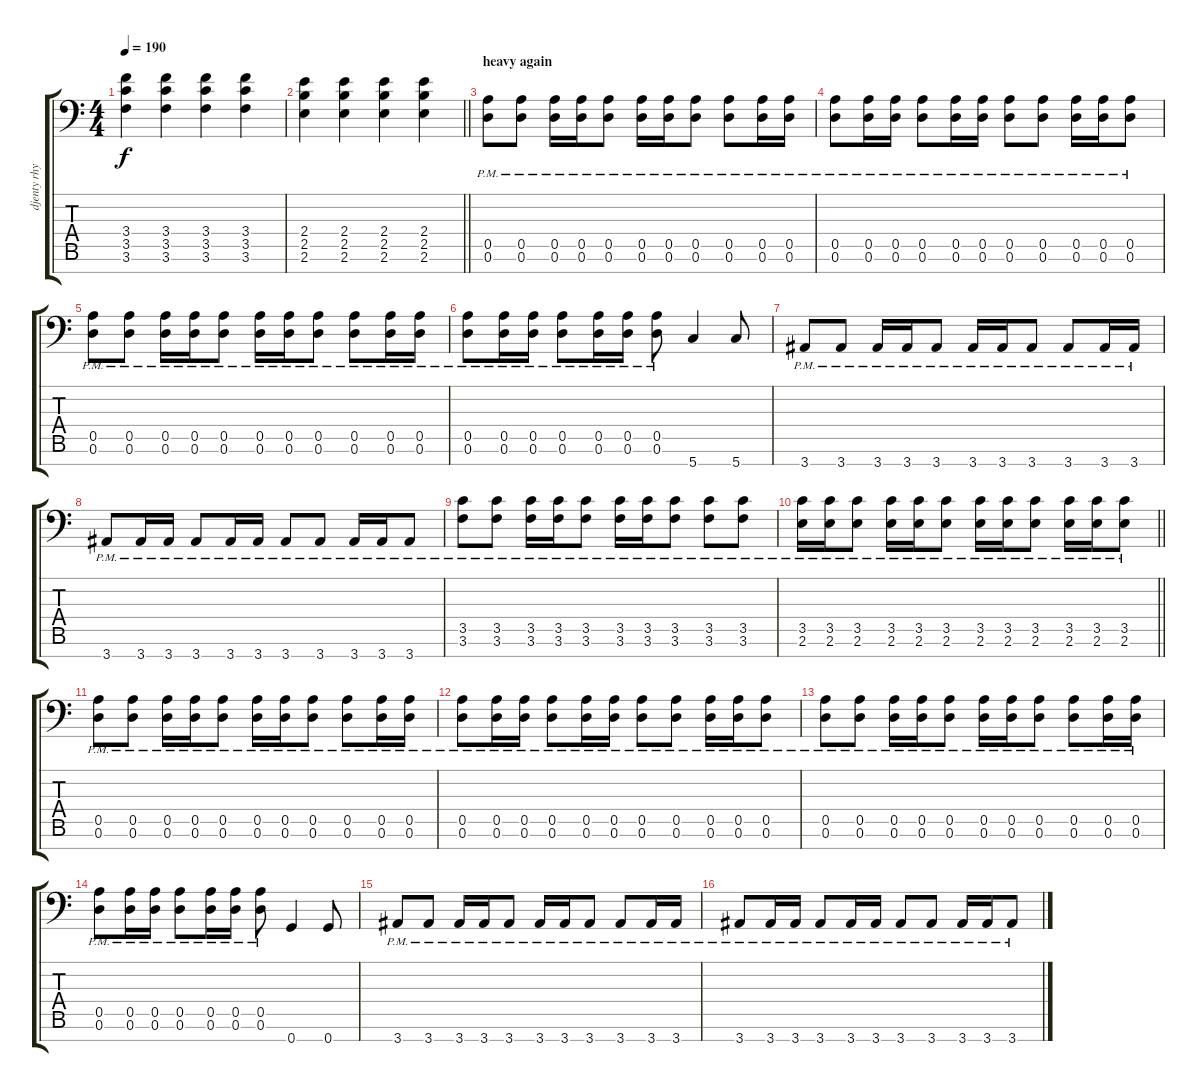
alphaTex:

\track ("djenty rhythm" "djenty rhy") {instrument distortionguitar}
\staff {score tabs}
\tuning (E4 B3 G3 D3 A2 D2 G1) {hide}
\ts (4 4)
\tempo 190
\clef f4
\ks c
(3.4 3.5 3.6).4{dy f} (3.4 3.5 3.6).4 (3.4 3.5 3.6).4 (3.4 3.5 3.6).4 |
\barLineRight lightlight
(2.4 2.5 2.6).4 (2.4 2.5 2.6).4 (2.4 2.5 2.6).4 (2.4 2.5 2.6).4 |
\section ("" "heavy again")
(0.5{pm} 0.6{pm}).8 (0.5{pm} 0.6{pm}).8 (0.5{pm} 0.6{pm}).16 (0.5{pm} 0.6{pm}).16 (0.5{pm} 0.6{pm}).8 (0.5{pm} 0.6{pm}).16 (0.5{pm} 0.6{pm}).16 (0.5{pm} 0.6{pm}).8 (0.5{pm} 0.6{pm}).8 (0.5{pm} 0.6{pm}).16 (0.5{pm} 0.6{pm}).16 |
(0.5{pm} 0.6{pm}).8 (0.5{pm} 0.6{pm}).16 (0.5{pm} 0.6{pm}).16 (0.5{pm} 0.6{pm}).8 (0.5{pm} 0.6{pm}).16 (0.5{pm} 0.6{pm}).16 (0.5{pm} 0.6{pm}).8 (0.5{pm} 0.6{pm}).8 (0.5{pm} 0.6{pm}).16 (0.5{pm} 0.6{pm}).16 (0.5{pm} 0.6{pm}).8 |
(0.5{pm} 0.6{pm}).8 (0.5{pm} 0.6{pm}).8 (0.5{pm} 0.6{pm}).16 (0.5{pm} 0.6{pm}).16 (0.5{pm} 0.6{pm}).8 (0.5{pm} 0.6{pm}).16 (0.5{pm} 0.6{pm}).16 (0.5{pm} 0.6{pm}).8 (0.5{pm} 0.6{pm}).8 (0.5{pm} 0.6{pm}).16 (0.5{pm} 0.6{pm}).16 |
(0.5{pm} 0.6{pm}).8 (0.5{pm} 0.6{pm}).16 (0.5{pm} 0.6{pm}).16 (0.5{pm} 0.6{pm}).8 (0.5{pm} 0.6{pm}).16 (0.5{pm} 0.6{pm}).16 (0.5{pm} 0.6{pm}).8 5.7.4 5.7.8 |
3.7{pm}.8 3.7{pm}.8 3.7{pm}.16 3.7{pm}.16 3.7{pm}.8 3.7{pm}.16 3.7{pm}.16 3.7{pm}.8 3.7{pm}.8 3.7{pm}.16 3.7{pm}.16 |
3.7{pm}.8 3.7{pm}.16 3.7{pm}.16 3.7{pm}.8 3.7{pm}.16 3.7{pm}.16 3.7{pm}.8 3.7{pm}.8 3.7{pm}.16 3.7{pm}.16 3.7{pm}.8 |
(3.5{pm} 3.6{pm}).8 (3.5{pm} 3.6{pm}).8 (3.5{pm} 3.6{pm}).16 (3.5{pm} 3.6{pm}).16 (3.5{pm} 3.6{pm}).8 (3.5{pm} 3.6{pm}).16 (3.5{pm} 3.6{pm}).16 (3.5{pm} 3.6{pm}).8 (3.5{pm} 3.6{pm}).8 (3.5{pm} 3.6{pm}).8 |
\barLineRight lightlight
(3.5{pm} 2.6{pm}).16 (3.5{pm} 2.6{pm}).16 (3.5{pm} 2.6{pm}).8 (3.5{pm} 2.6{pm}).16 (3.5{pm} 2.6{pm}).16 (3.5{pm} 2.6{pm}).8 (3.5{pm} 2.6{pm}).16 (3.5{pm} 2.6{pm}).16 (3.5{pm} 2.6{pm}).8 (3.5{pm} 2.6{pm}).16 (3.5{pm} 2.6{pm}).16 (3.5{pm} 2.6{pm}).8 |
(0.5{pm} 0.6{pm}).8 (0.5{pm} 0.6{pm}).8 (0.5{pm} 0.6{pm}).16 (0.5{pm} 0.6{pm}).16 (0.5{pm} 0.6{pm}).8 (0.5{pm} 0.6{pm}).16 (0.5{pm} 0.6{pm}).16 (0.5{pm} 0.6{pm}).8 (0.5{pm} 0.6{pm}).8 (0.5{pm} 0.6{pm}).16 (0.5{pm} 0.6{pm}).16 |
(0.5{pm} 0.6{pm}).8 (0.5{pm} 0.6{pm}).16 (0.5{pm} 0.6{pm}).16 (0.5{pm} 0.6{pm}).8 (0.5{pm} 0.6{pm}).16 (0.5{pm} 0.6{pm}).16 (0.5{pm} 0.6{pm}).8 (0.5{pm} 0.6{pm}).8 (0.5{pm} 0.6{pm}).16 (0.5{pm} 0.6{pm}).16 (0.5{pm} 0.6{pm}).8 |
(0.5{pm} 0.6{pm}).8 (0.5{pm} 0.6{pm}).8 (0.5{pm} 0.6{pm}).16 (0.5{pm} 0.6{pm}).16 (0.5{pm} 0.6{pm}).8 (0.5{pm} 0.6{pm}).16 (0.5{pm} 0.6{pm}).16 (0.5{pm} 0.6{pm}).8 (0.5{pm} 0.6{pm}).8 (0.5{pm} 0.6{pm}).16 (0.5{pm} 0.6{pm}).16 |
(0.5{pm} 0.6{pm}).8 (0.5{pm} 0.6{pm}).16 (0.5{pm} 0.6{pm}).16 (0.5{pm} 0.6{pm}).8 (0.5{pm} 0.6{pm}).16 (0.5{pm} 0.6{pm}).16 (0.5{pm} 0.6{pm}).8 0.7.4 0.7.8 |
3.7{pm}.8 3.7{pm}.8 3.7{pm}.16 3.7{pm}.16 3.7{pm}.8 3.7{pm}.16 3.7{pm}.16 3.7{pm}.8 3.7{pm}.8 3.7{pm}.16 3.7{pm}.16 |
3.7{pm}.8 3.7{pm}.16 3.7{pm}.16 3.7{pm}.8 3.7{pm}.16 3.7{pm}.16 3.7{pm}.8 3.7{pm}.8 3.7{pm}.16 3.7{pm}.16 3.7{pm}.8
